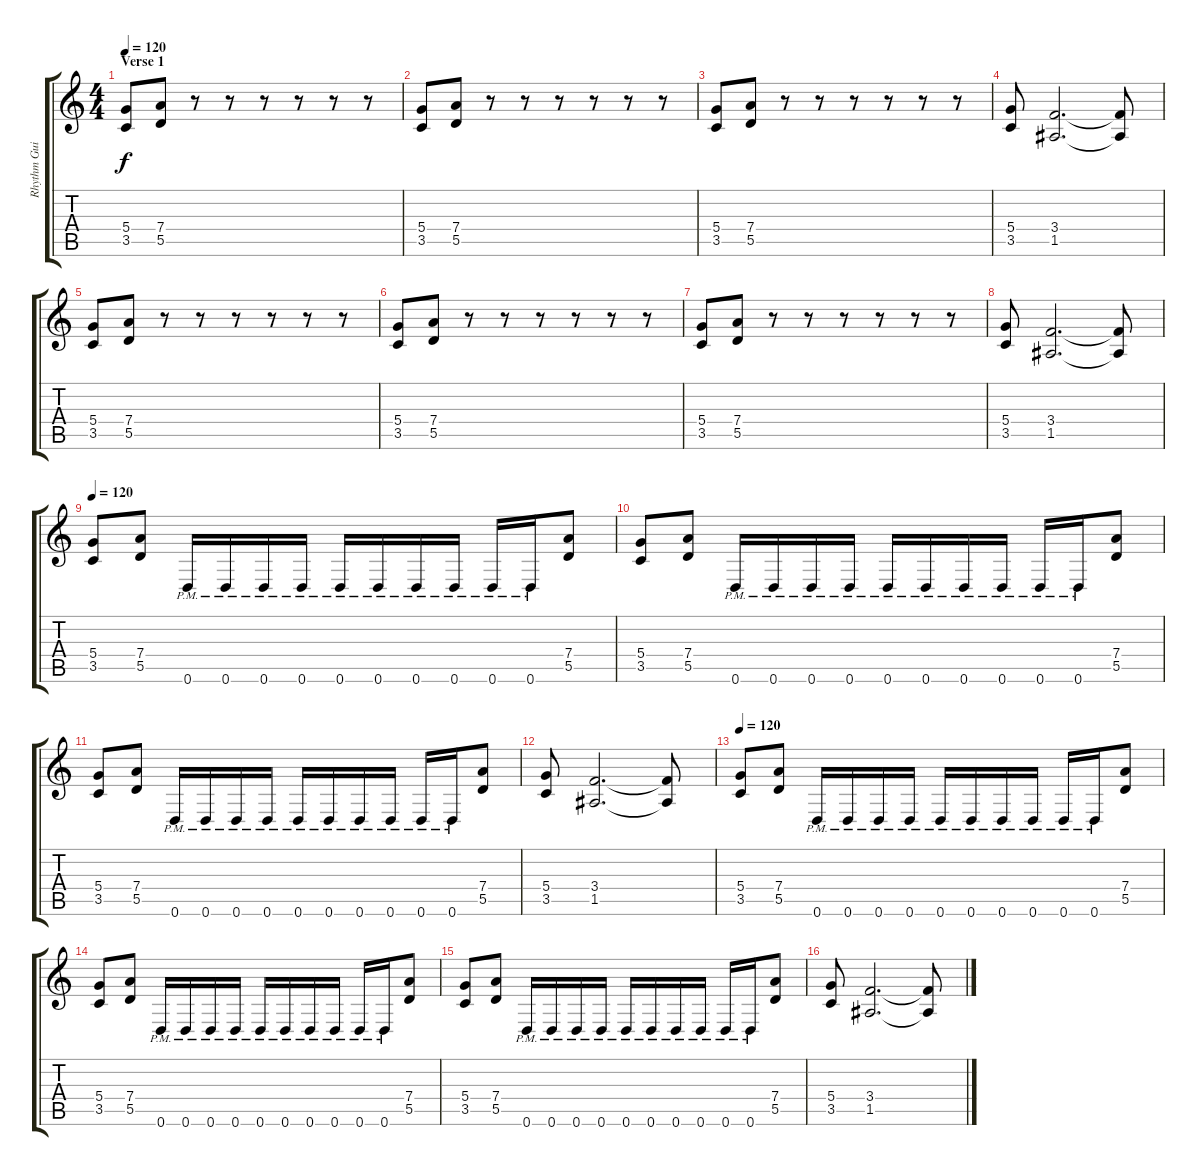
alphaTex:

\track ("Rhythm Guitar" "Rhythm Gui") {instrument distortionguitar}
\staff {score tabs}
\tuning (E4 B3 G3 D3 A2 D2) {hide}
\ts (4 4)
\section ("" "Verse 1")
\tempo 120
\clef g2
\ks c
(5.4 3.5).8{dy f} (7.4 5.5).8 r.8 r.8 r.8 r.8 r.8 r.8 |
(5.4 3.5).8 (7.4 5.5).8 r.8 r.8 r.8 r.8 r.8 r.8 |
(5.4 3.5).8 (7.4 5.5).8 r.8 r.8 r.8 r.8 r.8 r.8 |
(5.4 3.5).8 (3.4 1.5).2{d} (3.4{t} 1.5{t}).8 |
(5.4 3.5).8 (7.4 5.5).8 r.8 r.8 r.8 r.8 r.8 r.8 |
(5.4 3.5).8 (7.4 5.5).8 r.8 r.8 r.8 r.8 r.8 r.8 |
(5.4 3.5).8 (7.4 5.5).8 r.8 r.8 r.8 r.8 r.8 r.8 |
(5.4 3.5).8 (3.4 1.5).2{d} (3.4{t} 1.5{t}).8 |
\tempo 120
(5.4 3.5).8 (7.4 5.5).8 0.6{pm}.16 0.6{pm}.16 0.6{pm}.16 0.6{pm}.16 0.6{pm}.16 0.6{pm}.16 0.6{pm}.16 0.6{pm}.16 0.6{pm}.16 0.6{pm}.16 (7.4 5.5).8 |
(5.4 3.5).8 (7.4 5.5).8 0.6{pm}.16 0.6{pm}.16 0.6{pm}.16 0.6{pm}.16 0.6{pm}.16 0.6{pm}.16 0.6{pm}.16 0.6{pm}.16 0.6{pm}.16 0.6{pm}.16 (7.4 5.5).8 |
(5.4 3.5).8 (7.4 5.5).8 0.6{pm}.16 0.6{pm}.16 0.6{pm}.16 0.6{pm}.16 0.6{pm}.16 0.6{pm}.16 0.6{pm}.16 0.6{pm}.16 0.6{pm}.16 0.6{pm}.16 (7.4 5.5).8 |
(5.4 3.5).8 (3.4 1.5).2{d} (3.4{t} 1.5{t}).8 |
\tempo 120
(5.4 3.5).8 (7.4 5.5).8 0.6{pm}.16 0.6{pm}.16 0.6{pm}.16 0.6{pm}.16 0.6{pm}.16 0.6{pm}.16 0.6{pm}.16 0.6{pm}.16 0.6{pm}.16 0.6{pm}.16 (7.4 5.5).8 |
(5.4 3.5).8 (7.4 5.5).8 0.6{pm}.16 0.6{pm}.16 0.6{pm}.16 0.6{pm}.16 0.6{pm}.16 0.6{pm}.16 0.6{pm}.16 0.6{pm}.16 0.6{pm}.16 0.6{pm}.16 (7.4 5.5).8 |
(5.4 3.5).8 (7.4 5.5).8 0.6{pm}.16 0.6{pm}.16 0.6{pm}.16 0.6{pm}.16 0.6{pm}.16 0.6{pm}.16 0.6{pm}.16 0.6{pm}.16 0.6{pm}.16 0.6{pm}.16 (7.4 5.5).8 |
(5.4 3.5).8 (3.4 1.5).2{d} (3.4{t} 1.5{t}).8
